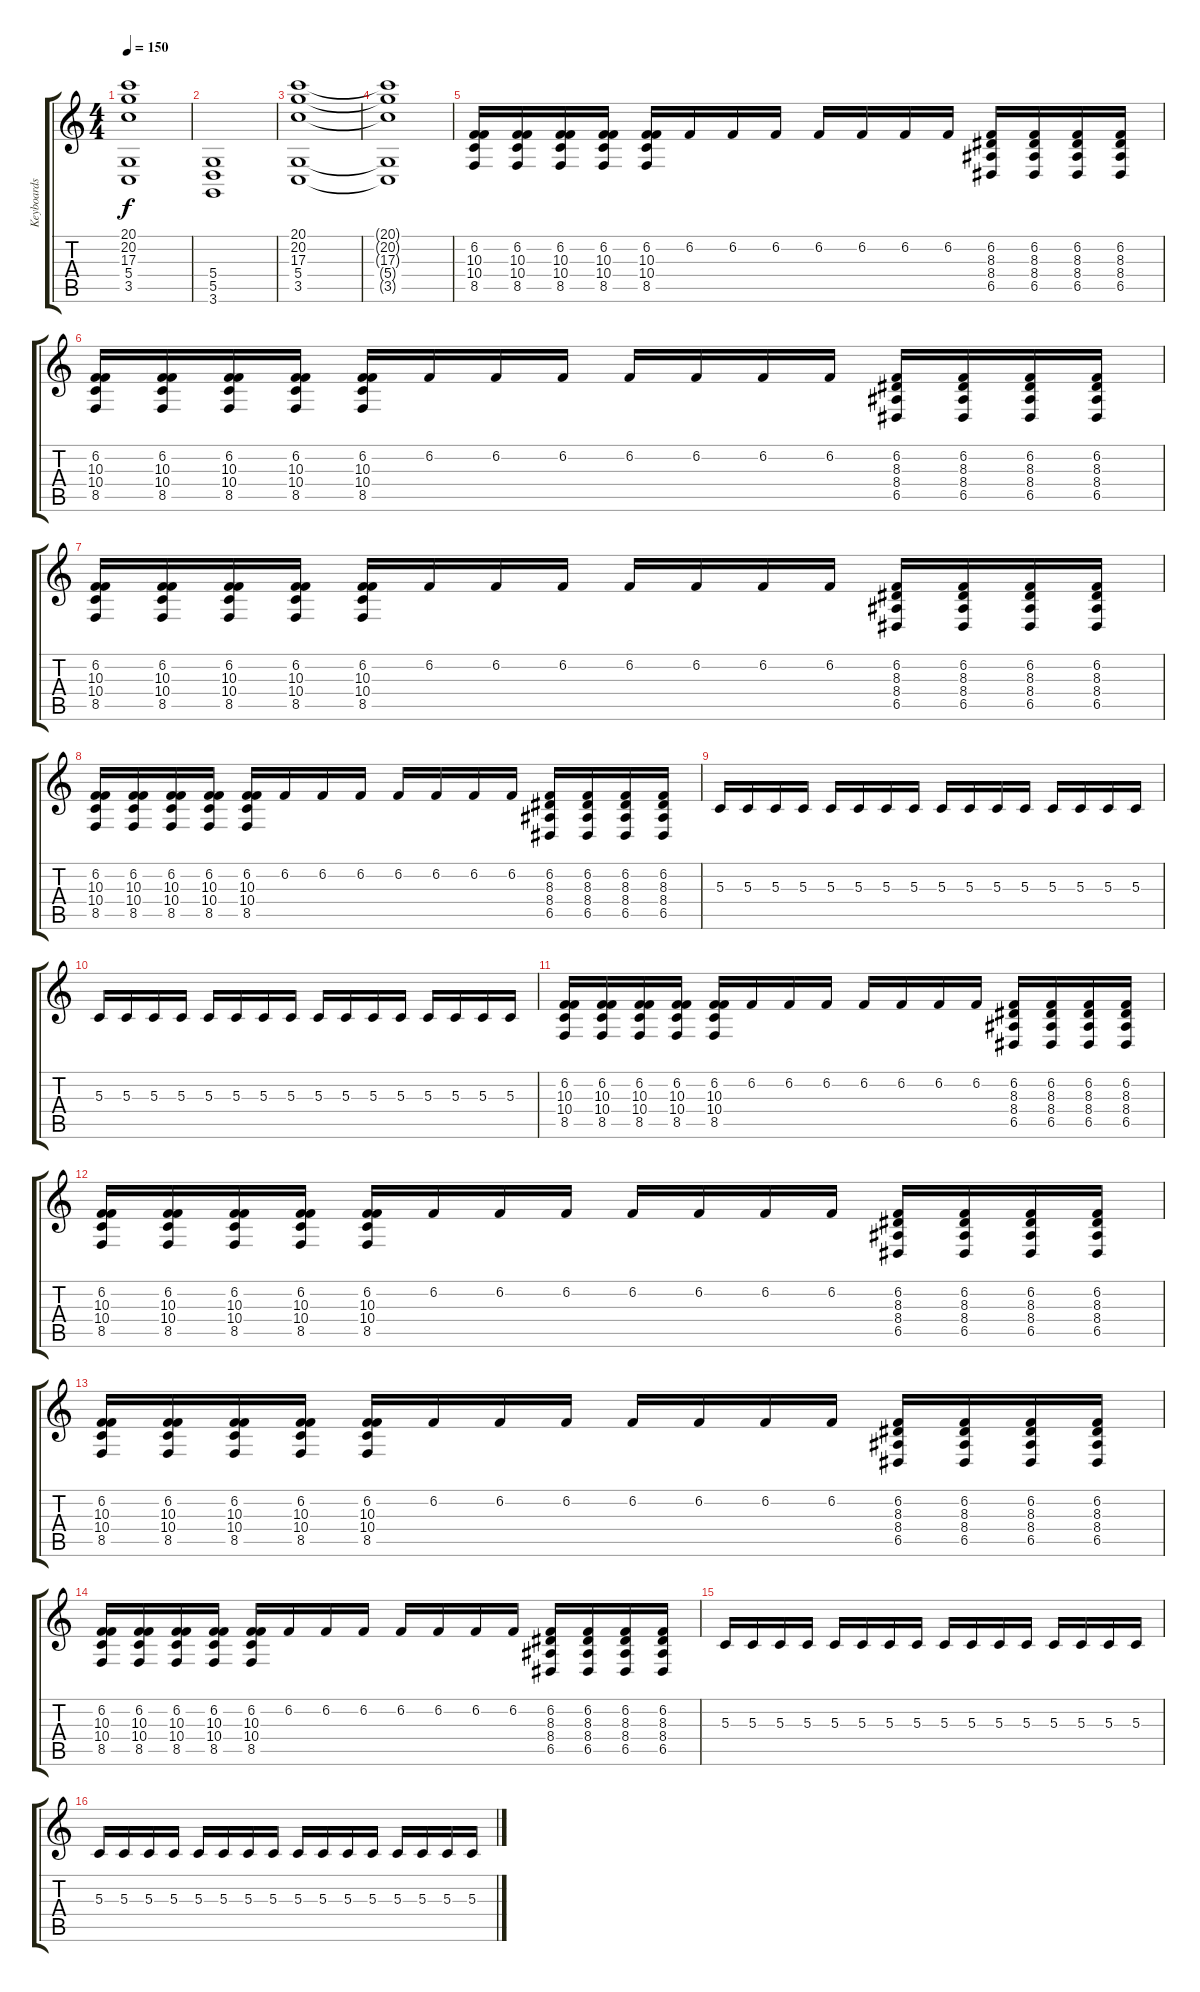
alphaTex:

\track ("Keyboards" "Keyboards") {instrument churchorgan}
\staff {score tabs}
\tuning (E4 B3 G3 D3 A2 E2) {hide}
\ts (4 4)
\tempo 150
\clef g2
\ks c
(20.1 20.2 17.3 5.4 3.5).1{dy f} |
(5.4 5.5 3.6).1 |
(20.1 20.2 17.3 5.4 3.5).1 |
(20.1{t} 20.2{t} 17.3{t} 5.4{t} 3.5{t}).1 |
(6.2 10.3 10.4 8.5).16 (6.2 10.3 10.4 8.5).16 (6.2 10.3 10.4 8.5).16 (6.2 10.3 10.4 8.5).16 (6.2 10.3 10.4 8.5).16 6.2.16 6.2.16 6.2.16 6.2.16 6.2.16 6.2.16 6.2.16 (6.2 8.3 8.4 6.5).16 (6.2 8.3 8.4 6.5).16 (6.2 8.3 8.4 6.5).16 (6.2 8.3 8.4 6.5).16 |
(6.2 10.3 10.4 8.5).16 (6.2 10.3 10.4 8.5).16 (6.2 10.3 10.4 8.5).16 (6.2 10.3 10.4 8.5).16 (6.2 10.3 10.4 8.5).16 6.2.16 6.2.16 6.2.16 6.2.16 6.2.16 6.2.16 6.2.16 (6.2 8.3 8.4 6.5).16 (6.2 8.3 8.4 6.5).16 (6.2 8.3 8.4 6.5).16 (6.2 8.3 8.4 6.5).16 |
(6.2 10.3 10.4 8.5).16 (6.2 10.3 10.4 8.5).16 (6.2 10.3 10.4 8.5).16 (6.2 10.3 10.4 8.5).16 (6.2 10.3 10.4 8.5).16 6.2.16 6.2.16 6.2.16 6.2.16 6.2.16 6.2.16 6.2.16 (6.2 8.3 8.4 6.5).16 (6.2 8.3 8.4 6.5).16 (6.2 8.3 8.4 6.5).16 (6.2 8.3 8.4 6.5).16 |
(6.2 10.3 10.4 8.5).16 (6.2 10.3 10.4 8.5).16 (6.2 10.3 10.4 8.5).16 (6.2 10.3 10.4 8.5).16 (6.2 10.3 10.4 8.5).16 6.2.16 6.2.16 6.2.16 6.2.16 6.2.16 6.2.16 6.2.16 (6.2 8.3 8.4 6.5).16 (6.2 8.3 8.4 6.5).16 (6.2 8.3 8.4 6.5).16 (6.2 8.3 8.4 6.5).16 |
5.3.16 5.3.16 5.3.16 5.3.16 5.3.16 5.3.16 5.3.16 5.3.16 5.3.16 5.3.16 5.3.16 5.3.16 5.3.16 5.3.16 5.3.16 5.3.16 |
5.3.16 5.3.16 5.3.16 5.3.16 5.3.16 5.3.16 5.3.16 5.3.16 5.3.16 5.3.16 5.3.16 5.3.16 5.3.16 5.3.16 5.3.16 5.3.16 |
(6.2 10.3 10.4 8.5).16 (6.2 10.3 10.4 8.5).16 (6.2 10.3 10.4 8.5).16 (6.2 10.3 10.4 8.5).16 (6.2 10.3 10.4 8.5).16 6.2.16 6.2.16 6.2.16 6.2.16 6.2.16 6.2.16 6.2.16 (6.2 8.3 8.4 6.5).16 (6.2 8.3 8.4 6.5).16 (6.2 8.3 8.4 6.5).16 (6.2 8.3 8.4 6.5).16 |
(6.2 10.3 10.4 8.5).16 (6.2 10.3 10.4 8.5).16 (6.2 10.3 10.4 8.5).16 (6.2 10.3 10.4 8.5).16 (6.2 10.3 10.4 8.5).16 6.2.16 6.2.16 6.2.16 6.2.16 6.2.16 6.2.16 6.2.16 (6.2 8.3 8.4 6.5).16 (6.2 8.3 8.4 6.5).16 (6.2 8.3 8.4 6.5).16 (6.2 8.3 8.4 6.5).16 |
(6.2 10.3 10.4 8.5).16 (6.2 10.3 10.4 8.5).16 (6.2 10.3 10.4 8.5).16 (6.2 10.3 10.4 8.5).16 (6.2 10.3 10.4 8.5).16 6.2.16 6.2.16 6.2.16 6.2.16 6.2.16 6.2.16 6.2.16 (6.2 8.3 8.4 6.5).16 (6.2 8.3 8.4 6.5).16 (6.2 8.3 8.4 6.5).16 (6.2 8.3 8.4 6.5).16 |
(6.2 10.3 10.4 8.5).16 (6.2 10.3 10.4 8.5).16 (6.2 10.3 10.4 8.5).16 (6.2 10.3 10.4 8.5).16 (6.2 10.3 10.4 8.5).16 6.2.16 6.2.16 6.2.16 6.2.16 6.2.16 6.2.16 6.2.16 (6.2 8.3 8.4 6.5).16 (6.2 8.3 8.4 6.5).16 (6.2 8.3 8.4 6.5).16 (6.2 8.3 8.4 6.5).16 |
5.3.16 5.3.16 5.3.16 5.3.16 5.3.16 5.3.16 5.3.16 5.3.16 5.3.16 5.3.16 5.3.16 5.3.16 5.3.16 5.3.16 5.3.16 5.3.16 |
5.3.16 5.3.16 5.3.16 5.3.16 5.3.16 5.3.16 5.3.16 5.3.16 5.3.16 5.3.16 5.3.16 5.3.16 5.3.16 5.3.16 5.3.16 5.3.16
